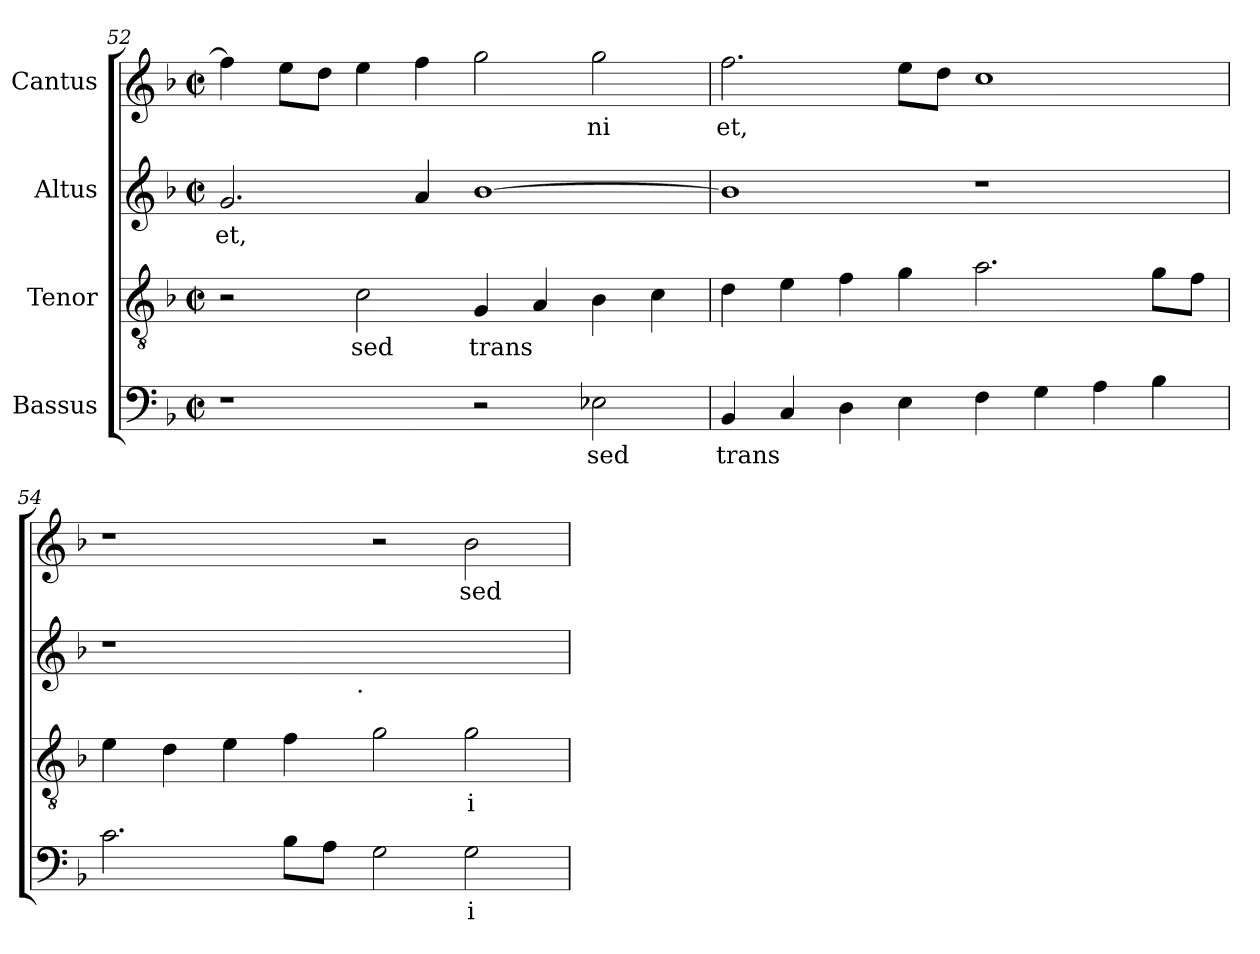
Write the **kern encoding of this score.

**kern	**text	**kern	**text	**kern	**text	**kern	**text
*part4	*part4	*part3	*part3	*part2	*part2	*part1	*part1
*staff4	*staff4	*staff3	*staff3	*staff2	*staff2	*staff1	*staff1
*I"Bassus	*	*I"Tenor	*	*I"Altus	*	*I"Cantus	*
*clefF4	*	*clefGv2	*	*clefG2	*	*clefG2	*
*k[b-]	*	*k[b-]	*	*k[b-]	*	*k[b-]	*
*F:	*	*F:	*	*F:	*	*F:	*
*M2/2	*	*M2/2	*	*M2/2	*	*M2/2	*
*met(c|)	*	*met(c|)	*	*met(c|)	*	*met(c|)	*
=52	=52	=52	=52	=52	=52	=52	=52
!	!	!	!	!	!LO:LY:b:cj	!	!LO:LY:b:cj
1r	.	2r	.	2.g/	et,	4ff\]	.
!	!	!	!	!	!	!	!LO:LY:b:cj
.	.	.	.	.	.	8ee\L	.
!	!	!	!	!	!	!	!LO:LY:b:cj
.	.	.	.	.	.	8dd\J	.
!	!	!	!LO:LY:b:cj	!	!	!	!LO:LY:b:cj
.	.	2c\	sed	.	.	4ee\	.
!	!	!	!	!	!LO:LY:b:cj	!	!LO:LY:b:cj
.	.	.	.	4a/	.	4ff\	.
!	!	!	!LO:LY:b:cj	!	!LO:LY:b:cj	!	!LO:LY:b:cj
2r	.	4G/	trans	[>1b-	.	2gg\	.
!	!	!	!LO:LY:b:cj	!	!	!	!
.	.	4A/	.	.	.	.	.
!	!LO:LY:b:cj	!	!LO:LY:b:cj	!	!	!	!LO:LY:b:cj
2E-X\	sed	4B-\	.	.	.	2gg\	ni
!	!	!	!LO:LY:b:cj	!	!	!	!
.	.	4c\	.	.	.	.	.
=53	=53	=53	=53	=53	=53	=53	=53
!	!LO:LY:b:cj	!	!LO:LY:b:cj	!	!LO:LY:b:cj	!	!LO:LY:b:cj
4BB-/	trans-	4d\	.	1b-]	.	2.ff\	et,
!	!LO:LY:b:cj	!	!LO:LY:b:cj	!	!	!	!
4C/	--	4e\	.	.	.	.	.
!	!LO:LY:b:cj	!	!LO:LY:b:cj	!	!	!	!
4D\	--	4f\	.	.	.	.	.
!	!LO:LY:b:cj	!	!LO:LY:b:cj	!	!	!	!LO:LY:b:cj
4E\	--	4g\	.	.	.	8ee\L	.
!	!	!	!	!	!	!	!LO:LY:b:cj
.	.	.	.	.	.	8dd\J	.
!	!LO:LY:b:cj	!	!LO:LY:b:cj	!	!	!	!LO:LY:b:cj
4F\	--	2.a\	.	1r	.	1cc	.
!	!LO:LY:b:cj	!	!	!	!	!	!
4G\	--	.	.	.	.	.	.
!	!LO:LY:b:cj	!	!	!	!	!	!
4A\	--	.	.	.	.	.	.
!	!LO:LY:b:cj	!	!LO:LY:b:cj	!	!	!	!
4B-\	--	8g\L	.	.	.	.	.
!	!	!	!LO:LY:b:cj	!	!	!	!
.	.	8f\J	.	.	.	.	.
=54	=54	=54	=54	=54	=54	=54	=54
!	!LO:LY:b:cj	!	!LO:LY:b:cj	!	!	!	!
*	*	*	*	*^	*	*	*
2.c\	--	4e\	.	1r	2ryy	.	1r	.
!	!	!	!LO:LY:b:cj	!	!	!	!	!
.	.	4d\	.	.	.	.	.	.
!	!	!	!LO:LY:b:cj	!	!	!	!	!
.	.	4e\	.	.	4...ryy	.	.	.
!	!LO:LY:b:cj	!	!LO:LY:b:cj	!	!	!	!	!
8B-\L	--	4f\	.	.	.	.	.	.
!	!LO:LY:b:cj	!	!	!	!	!	!	!
8A\J	--	.	.	.	.	.	.	.
!	!	!	!	!	!LO:TX:b:t=.	!	!	!
.	.	.	.	.	1ryy	.	.	.
!	!LO:LY:b:cj	!	!LO:LY:b:cj	!	!	!	!	!
2G\	--	2g\	.	1ryy	.	.	2r	.
!	!LO:LY:b:cj	!	!LO:LY:b:cj	!	!	!	!	!LO:LY:b:cj
2G\	-i-	2g\	i	.	.	.	2b-\	sed
.	.	.	.	.	32ryy	.	.	.
*	*	*	*	*v	*v	*	*	*
=	=	=	=	=	=	=	=
*-	*-	*-	*-	*-	*-	*-	*-
